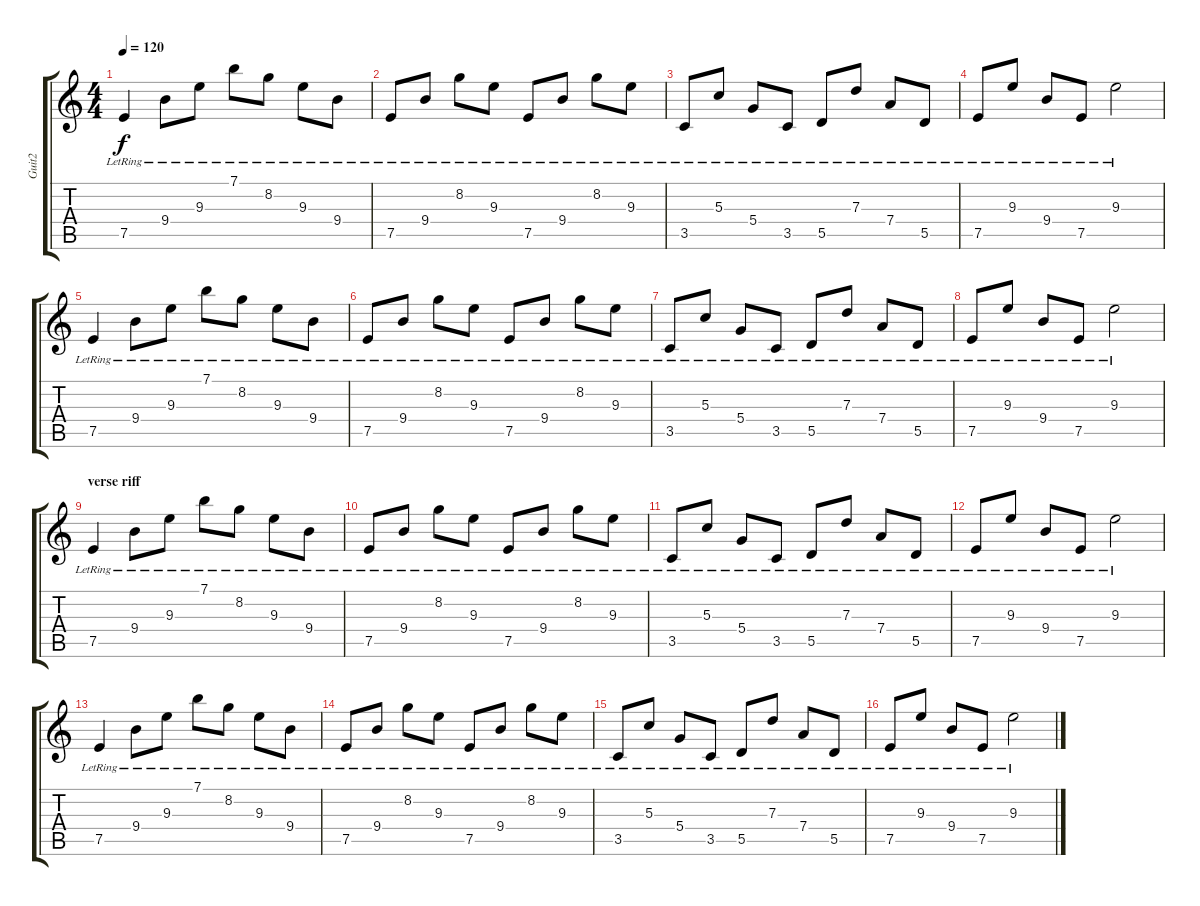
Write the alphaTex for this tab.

\track ("Guit2" "Guit2") {instrument acousticguitarsteel}
\staff {score tabs}
\tuning (E4 B3 G3 D3 A2 E2) {hide}
\ts (4 4)
\tempo 120
\clef g2
\ks c
7.5{lr}.4{dy f} 9.4{lr}.8 9.3{lr}.8 7.1{lr}.8 8.2{lr}.8 9.3{lr}.8 9.4{lr}.8 |
7.5{lr}.8 9.4{lr}.8 8.2{lr}.8 9.3{lr}.8 7.5{lr}.8 9.4{lr}.8 8.2{lr}.8 9.3{lr}.8 |
3.5{lr}.8 5.3{lr}.8 5.4{lr}.8 3.5{lr}.8 5.5{lr}.8 7.3{lr}.8 7.4{lr}.8 5.5{lr}.8 |
7.5{lr}.8 9.3{lr}.8 9.4{lr}.8 7.5{lr}.8 9.3{lr}.2 |
7.5{lr}.4 9.4{lr}.8 9.3{lr}.8 7.1{lr}.8 8.2{lr}.8 9.3{lr}.8 9.4{lr}.8 |
7.5{lr}.8 9.4{lr}.8 8.2{lr}.8 9.3{lr}.8 7.5{lr}.8 9.4{lr}.8 8.2{lr}.8 9.3{lr}.8 |
3.5{lr}.8 5.3{lr}.8 5.4{lr}.8 3.5{lr}.8 5.5{lr}.8 7.3{lr}.8 7.4{lr}.8 5.5{lr}.8 |
7.5{lr}.8 9.3{lr}.8 9.4{lr}.8 7.5{lr}.8 9.3{lr}.2 |
\section ("" "verse riff")
7.5{lr}.4 9.4{lr}.8 9.3{lr}.8 7.1{lr}.8 8.2{lr}.8 9.3{lr}.8 9.4{lr}.8 |
7.5{lr}.8 9.4{lr}.8 8.2{lr}.8 9.3{lr}.8 7.5{lr}.8 9.4{lr}.8 8.2{lr}.8 9.3{lr}.8 |
3.5{lr}.8 5.3{lr}.8 5.4{lr}.8 3.5{lr}.8 5.5{lr}.8 7.3{lr}.8 7.4{lr}.8 5.5{lr}.8 |
7.5{lr}.8 9.3{lr}.8 9.4{lr}.8 7.5{lr}.8 9.3{lr}.2 |
7.5{lr}.4 9.4{lr}.8 9.3{lr}.8 7.1{lr}.8 8.2{lr}.8 9.3{lr}.8 9.4{lr}.8 |
7.5{lr}.8 9.4{lr}.8 8.2{lr}.8 9.3{lr}.8 7.5{lr}.8 9.4{lr}.8 8.2{lr}.8 9.3{lr}.8 |
3.5{lr}.8 5.3{lr}.8 5.4{lr}.8 3.5{lr}.8 5.5{lr}.8 7.3{lr}.8 7.4{lr}.8 5.5{lr}.8 |
7.5{lr}.8 9.3{lr}.8 9.4{lr}.8 7.5{lr}.8 9.3{lr}.2
